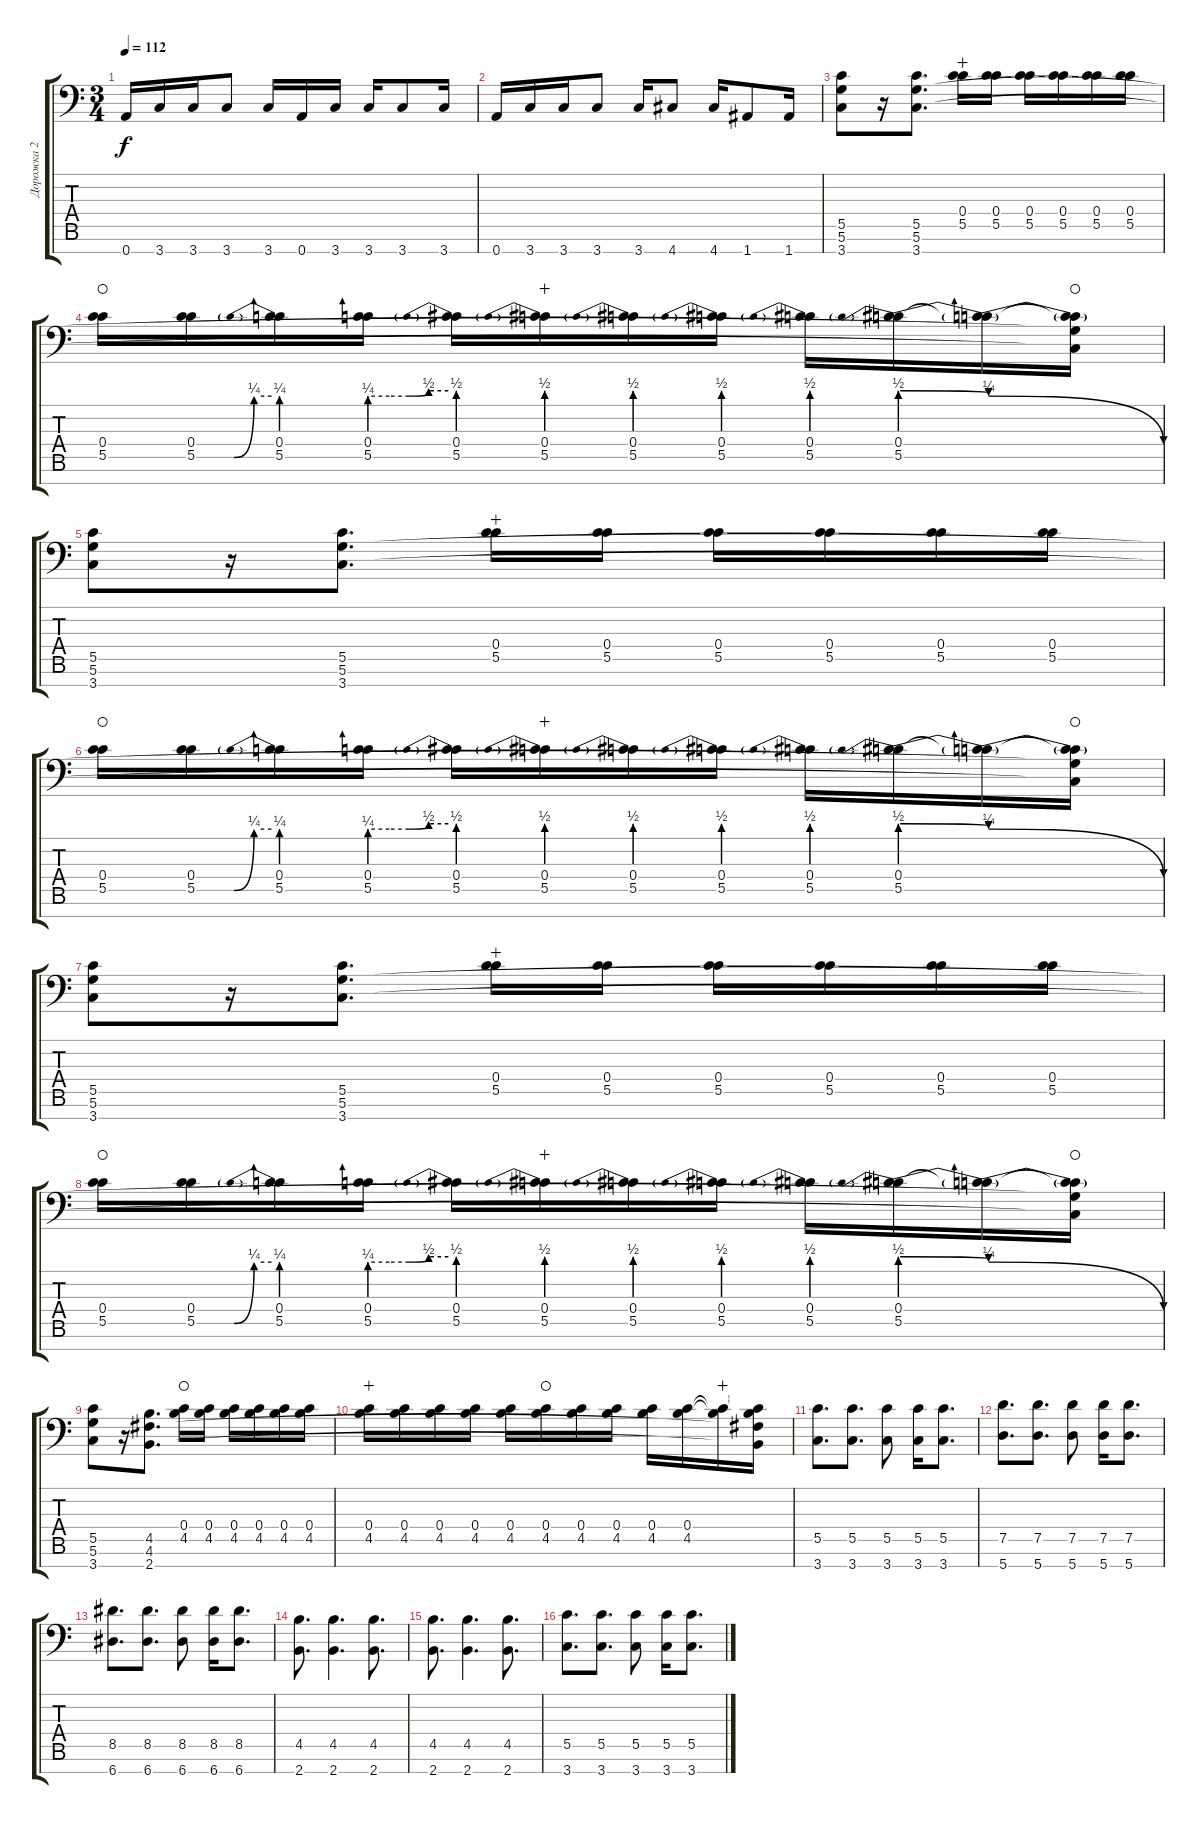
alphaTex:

\track ("Дорожка 2" "Дорожка 2") {instrument overdrivenguitar}
\staff {score tabs}
\tuning (D4 A3 F3 C3 G2 D2 A1) {hide}
\ts (3 4)
\tempo 112
\clef f4
\ks c
0.7.16{dy f} 3.7.16 3.7.16 3.7.8 3.7.16 0.7.16 3.7.16 3.7.16 3.7.8 3.7.16 |
0.7.16 3.7.16 3.7.16 3.7.8 3.7.16 4.7.8 4.7.16 1.7.8 1.7.16 |
(5.5 5.6 3.7).8 r.16 (5.5 5.6 3.7).8{d} (0.4 5.5).16{wahc} (0.4 5.5).16 (0.4 5.5).16 (0.4 5.5).16 (0.4 5.5).16 (0.4 5.5).16 |
(0.4 5.5).16{waho} (0.4 5.5{be (custom 0 0 30 0 46 1 60 1)}).16 (0.4 5.5{be (prebend 0 1 60 1)}).16 (0.4 5.5{be (custom 0 1 15 1 30 1 45 2 60 2)}).16 (0.4 5.5{be (prebend 0 2 60 2)}).16 (0.4 5.5{be (prebend 0 2 60 2)}).16{wahc} (0.4 5.5{be (prebend 0 2 60 2)}).16 (0.4 5.5{be (prebend 0 2 60 2)}).16 (0.4 5.5{be (prebend 0 2 60 2)}).16 (0.4 5.5{be (prebendrelease 0 2 60 1)}).16 (0.4{t} 5.5{be (release 0 1 60 0) t}).16 (0.4{t} 5.5{t} 5.6{t} 3.7{t}).16{waho} |
(5.5 5.6 3.7).8 r.16 (5.5 5.6 3.7).8{d} (0.4 5.5).16{wahc} (0.4 5.5).16 (0.4 5.5).16 (0.4 5.5).16 (0.4 5.5).16 (0.4 5.5).16 |
(0.4 5.5).16{waho} (0.4 5.5{be (custom 0 0 30 0 46 1 60 1)}).16 (0.4 5.5{be (prebend 0 1 60 1)}).16 (0.4 5.5{be (custom 0 1 15 1 30 1 45 2 60 2)}).16 (0.4 5.5{be (prebend 0 2 60 2)}).16 (0.4 5.5{be (prebend 0 2 60 2)}).16{wahc} (0.4 5.5{be (prebend 0 2 60 2)}).16 (0.4 5.5{be (prebend 0 2 60 2)}).16 (0.4 5.5{be (prebend 0 2 60 2)}).16 (0.4 5.5{be (prebendrelease 0 2 60 1)}).16 (0.4{t} 5.5{be (release 0 1 60 0) t}).16 (0.4{t} 5.5{t} 5.6{t} 3.7{t}).16{waho} |
(5.5 5.6 3.7).8 r.16 (5.5 5.6 3.7).8{d} (0.4 5.5).16{wahc} (0.4 5.5).16 (0.4 5.5).16 (0.4 5.5).16 (0.4 5.5).16 (0.4 5.5).16 |
(0.4 5.5).16{waho} (0.4 5.5{be (custom 0 0 30 0 46 1 60 1)}).16 (0.4 5.5{be (prebend 0 1 60 1)}).16 (0.4 5.5{be (custom 0 1 15 1 30 1 45 2 60 2)}).16 (0.4 5.5{be (prebend 0 2 60 2)}).16 (0.4 5.5{be (prebend 0 2 60 2)}).16{wahc} (0.4 5.5{be (prebend 0 2 60 2)}).16 (0.4 5.5{be (prebend 0 2 60 2)}).16 (0.4 5.5{be (prebend 0 2 60 2)}).16 (0.4 5.5{be (prebendrelease 0 2 60 1)}).16 (0.4{t} 5.5{be (release 0 1 60 0) t}).16 (0.4{t} 5.5{t} 5.6{t} 3.7{t}).16{waho} |
(5.5 5.6 3.7).8 r.16 (4.5 4.6 2.7).8{d} (0.4 4.5).16{waho} (0.4 4.5).16 (0.4 4.5).16 (0.4 4.5).16 (0.4 4.5).16 (0.4 4.5).16 |
(0.4 4.5).16{wahc} (0.4 4.5).16 (0.4 4.5).16 (0.4 4.5).16 (0.4 4.5).16 (0.4 4.5).16{waho} (0.4 4.5).16 (0.4 4.5).16 (0.4 4.5).16 (0.4 4.5).16 (0.4{t} 4.5{t}).16{wahc} (0.4{t} 4.5{t} 4.6{t} 2.7{t}).16 |
(5.5 3.7).8{d} (5.5 3.7).8{d} (5.5 3.7).8 (5.5 3.7).16 (5.5 3.7).8{d} |
(7.5 5.7).8{d} (7.5 5.7).8{d} (7.5 5.7).8 (7.5 5.7).16 (7.5 5.7).8{d} |
(8.5 6.7).8{d} (8.5 6.7).8{d} (8.5 6.7).8 (8.5 6.7).16 (8.5 6.7).8{d} |
(4.5 2.7).8{d} (4.5 2.7).4{d} (4.5 2.7).8{d} |
(4.5 2.7).8{d} (4.5 2.7).4{d} (4.5 2.7).8{d} |
(5.5 3.7).8{d} (5.5 3.7).8{d} (5.5 3.7).8 (5.5 3.7).16 (5.5 3.7).8{d}
